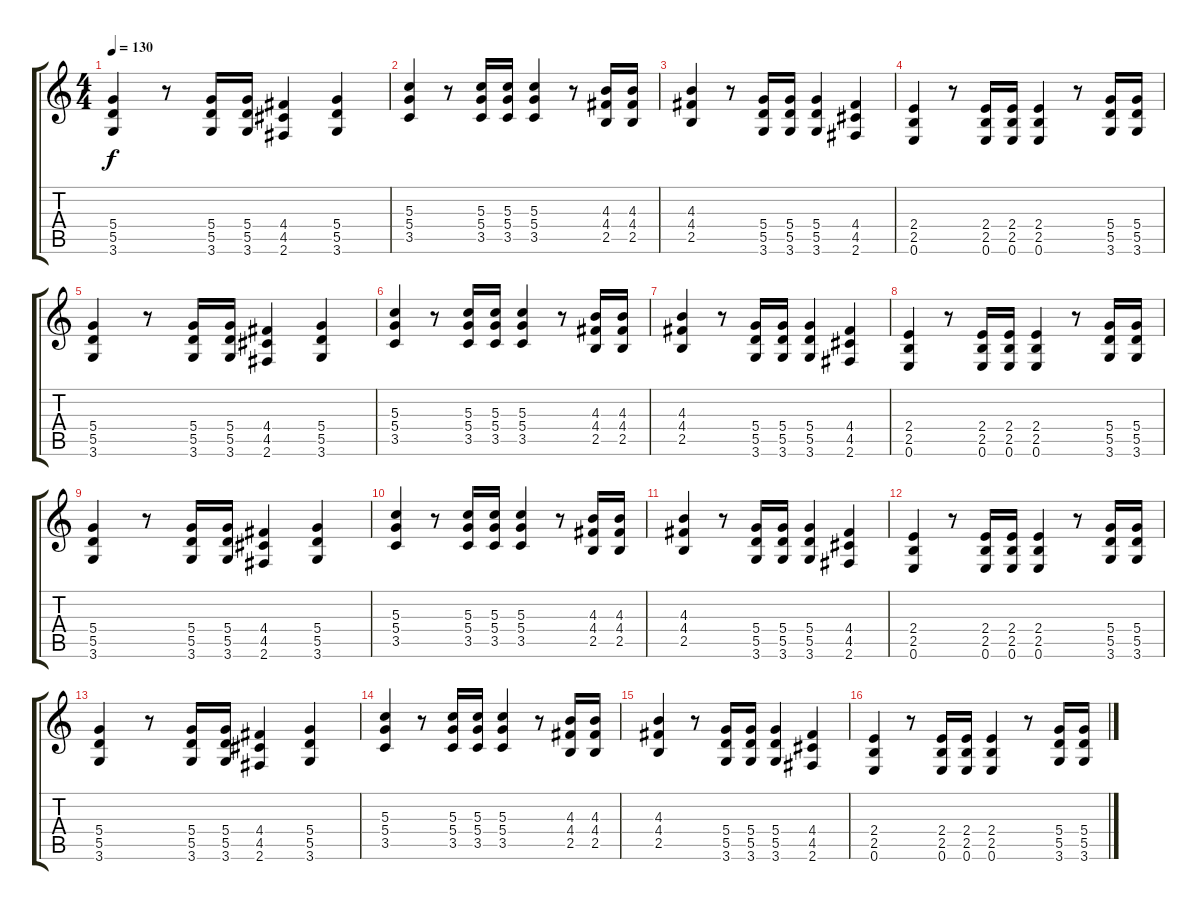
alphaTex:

\track "" {instrument distortionguitar}
\staff {score tabs}
\tuning (E4 B3 G3 D3 A2 E2) {hide}
\ts (4 4)
\tempo 130
\clef g2
\ks c
(5.4 5.5 3.6).4{dy f} r.8 (5.4 5.5 3.6).16 (5.4 5.5 3.6).16 (4.4 4.5 2.6).4 (5.4 5.5 3.6).4 |
(5.3 5.4 3.5).4 r.8 (5.3 5.4 3.5).16 (5.3 5.4 3.5).16 (5.3 5.4 3.5).4 r.8 (4.3 4.4 2.5).16 (4.3 4.4 2.5).16 |
(4.3 4.4 2.5).4 r.8 (5.4 5.5 3.6).16 (5.4 5.5 3.6).16 (5.4 5.5 3.6).4 (4.4 4.5 2.6).4 |
(2.4 2.5 0.6).4 r.8 (2.4 2.5 0.6).16 (2.4 2.5 0.6).16 (2.4 2.5 0.6).4 r.8 (5.4 5.5 3.6).16 (5.4 5.5 3.6).16 |
(5.4 5.5 3.6).4 r.8 (5.4 5.5 3.6).16 (5.4 5.5 3.6).16 (4.4 4.5 2.6).4 (5.4 5.5 3.6).4 |
(5.3 5.4 3.5).4 r.8 (5.3 5.4 3.5).16 (5.3 5.4 3.5).16 (5.3 5.4 3.5).4 r.8 (4.3 4.4 2.5).16 (4.3 4.4 2.5).16 |
(4.3 4.4 2.5).4 r.8 (5.4 5.5 3.6).16 (5.4 5.5 3.6).16 (5.4 5.5 3.6).4 (4.4 4.5 2.6).4 |
(2.4 2.5 0.6).4 r.8 (2.4 2.5 0.6).16 (2.4 2.5 0.6).16 (2.4 2.5 0.6).4 r.8 (5.4 5.5 3.6).16 (5.4 5.5 3.6).16 |
(5.4 5.5 3.6).4 r.8 (5.4 5.5 3.6).16 (5.4 5.5 3.6).16 (4.4 4.5 2.6).4 (5.4 5.5 3.6).4 |
(5.3 5.4 3.5).4 r.8 (5.3 5.4 3.5).16 (5.3 5.4 3.5).16 (5.3 5.4 3.5).4 r.8 (4.3 4.4 2.5).16 (4.3 4.4 2.5).16 |
(4.3 4.4 2.5).4 r.8 (5.4 5.5 3.6).16 (5.4 5.5 3.6).16 (5.4 5.5 3.6).4 (4.4 4.5 2.6).4 |
(2.4 2.5 0.6).4 r.8 (2.4 2.5 0.6).16 (2.4 2.5 0.6).16 (2.4 2.5 0.6).4 r.8 (5.4 5.5 3.6).16 (5.4 5.5 3.6).16 |
(5.4 5.5 3.6).4 r.8 (5.4 5.5 3.6).16 (5.4 5.5 3.6).16 (4.4 4.5 2.6).4 (5.4 5.5 3.6).4 |
(5.3 5.4 3.5).4 r.8 (5.3 5.4 3.5).16 (5.3 5.4 3.5).16 (5.3 5.4 3.5).4 r.8 (4.3 4.4 2.5).16 (4.3 4.4 2.5).16 |
(4.3 4.4 2.5).4 r.8 (5.4 5.5 3.6).16 (5.4 5.5 3.6).16 (5.4 5.5 3.6).4 (4.4 4.5 2.6).4 |
(2.4 2.5 0.6).4 r.8 (2.4 2.5 0.6).16 (2.4 2.5 0.6).16 (2.4 2.5 0.6).4 r.8 (5.4 5.5 3.6).16 (5.4 5.5 3.6).16
